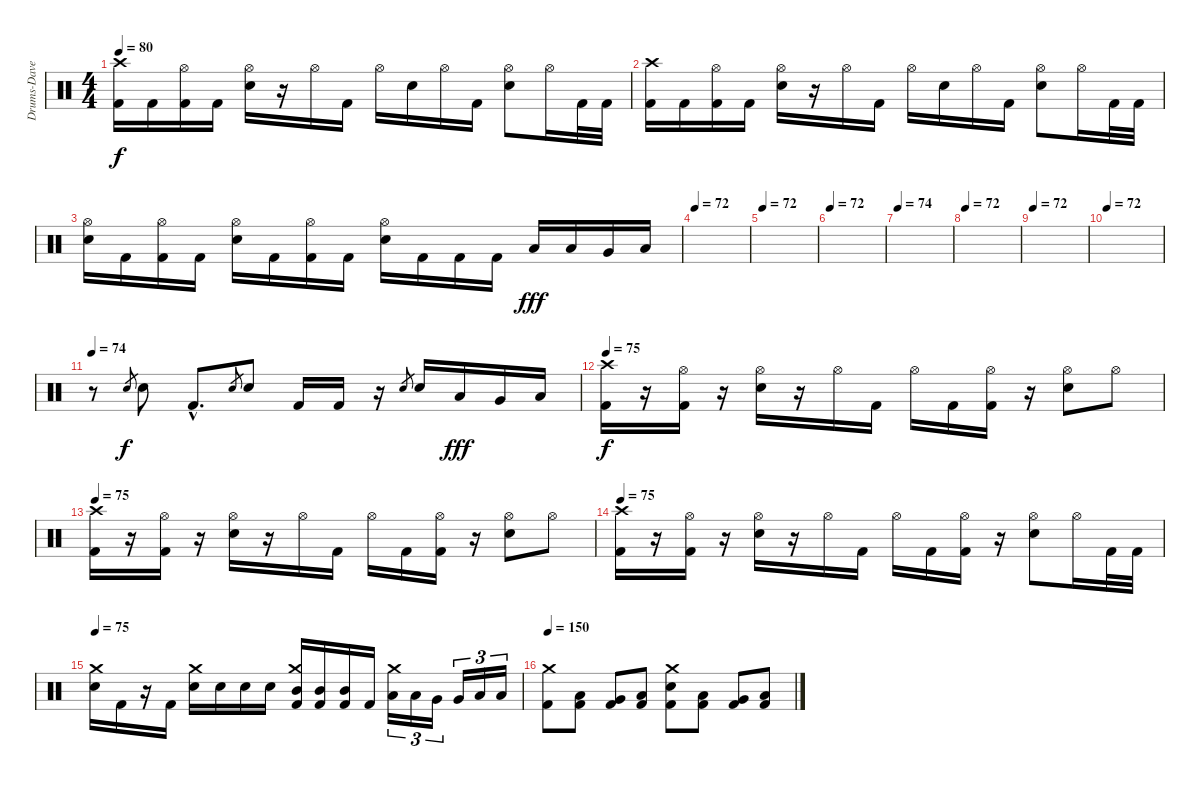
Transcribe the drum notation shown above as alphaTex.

\track ("Drums-Dave McClain-" "Drums-Dave") {instrument percussion}
\staff {score}
\articulation defaults
\ts (4 4)
\tempo 80
\clef neutral
\ks c
("Crash high (hit)" "Kick (hit) 2").16{dy f} "Kick (hit) 2".16 ("Hi-Hat (open)" "Kick (hit) 2").16 "Kick (hit) 2".16 ("Hi-Hat (open)" "Snare (hit) 2").16 r.16 "Hi-Hat (open)".16 "Kick (hit) 2".16 "Hi-Hat (open)".16 "Snare (hit) 2".16 "Hi-Hat (open)".16 "Kick (hit) 2".16 ("Hi-Hat (open)" "Snare (hit) 2").8 "Hi-Hat (open)".16 "Kick (hit) 2".32 "Kick (hit) 2".32 |
("Crash high (hit)" "Kick (hit) 2").16 "Kick (hit) 2".16 ("Hi-Hat (open)" "Kick (hit) 2").16 "Kick (hit) 2".16 ("Hi-Hat (open)" "Snare (hit) 2").16 r.16 "Hi-Hat (open)".16 "Kick (hit) 2".16 "Hi-Hat (open)".16 "Snare (hit) 2".16 "Hi-Hat (open)".16 "Kick (hit) 2".16 ("Hi-Hat (open)" "Snare (hit) 2").8 "Hi-Hat (open)".16 "Kick (hit) 2".32 "Kick (hit) 2".32 |
("Hi-Hat (open)" "Snare (hit) 2").16 "Kick (hit) 2".16 ("Hi-Hat (open)" "Kick (hit) 2").16 "Kick (hit) 2".16 ("Hi-Hat (open)" "Snare (hit) 2").16 "Kick (hit) 2".16 ("Hi-Hat (open)" "Kick (hit) 2").16 "Kick (hit) 2".16 ("Hi-Hat (open)" "Snare (hit) 2").16 "Kick (hit) 2".16 "Kick (hit) 2".16 "Kick (hit) 2".16 "Low Tom (hit)".16{dy fff} "Low Tom (hit)".16 "Very Low Tom (hit)".16 "Low Floor Tom (hit)".16 |
\tempo 72
|
\tempo 72
|
\tempo 72
|
\tempo 74
|
\tempo 72
|
\tempo 72
|
\tempo 72
|
\tempo 74
r.8 "Snare (hit) 2".8{gr dy f} "Snare (hit) 2".8 "Kick (hit) 2"{hac}.8{d} "Snare (hit) 2".8{gr} "Snare (hit) 2".8 "Kick (hit) 2".16 "Kick (hit) 2".16 r.16 "Snare (hit) 2".8{gr} "Snare (hit) 2".16 "Low Tom (hit)".16{dy fff} "Very Low Tom (hit)".16 "Low Floor Tom (hit)".16 |
\tempo 75
("Crash high (hit)" "Kick (hit) 2").16{dy f} r.16 ("Hi-Hat (open)" "Kick (hit) 2").16 r.16 ("Hi-Hat (open)" "Snare (hit) 2").16 r.16 "Hi-Hat (open)".16 "Kick (hit) 2".16 "Hi-Hat (open)".16 "Kick (hit) 2".16 ("Hi-Hat (open)" "Kick (hit) 2").16 r.16 ("Hi-Hat (open)" "Snare (hit) 2").8 "Hi-Hat (open)".8 |
\tempo 75
("Crash high (hit)" "Kick (hit) 2").16 r.16 ("Hi-Hat (open)" "Kick (hit) 2").16 r.16 ("Hi-Hat (open)" "Snare (hit) 2").16 r.16 "Hi-Hat (open)".16 "Kick (hit) 2".16 "Hi-Hat (open)".16 "Kick (hit) 2".16 ("Hi-Hat (open)" "Kick (hit) 2").16 r.16 ("Hi-Hat (open)" "Snare (hit) 2").8 "Hi-Hat (open)".8 |
\tempo 75
("Crash high (hit)" "Kick (hit) 2").16 r.16 ("Hi-Hat (open)" "Kick (hit) 2").16 r.16 ("Hi-Hat (open)" "Snare (hit) 2").16 r.16 "Hi-Hat (open)".16 "Kick (hit) 2".16 "Hi-Hat (open)".16 "Kick (hit) 2".16 ("Hi-Hat (open)" "Kick (hit) 2").16 r.16 ("Hi-Hat (open)" "Snare (hit) 2").8 "Hi-Hat (open)".16 "Kick (hit) 2".32 "Kick (hit) 2".32 |
\tempo 75
("Crash medium (hit)" "Snare (hit) 2").16 "Kick (hit) 2".16 r.16 "Kick (hit) 2".16 ("Crash medium (hit)" "Snare (hit) 2").16 "Snare (hit) 2".16 "Snare (hit) 2".16 "Snare (hit) 2".16 ("Crash medium (hit)" "Mid Tom (hit)" "Kick (hit) 2").16 ("Mid Tom (hit)" "Kick (hit) 2").16 ("Mid Tom (hit)" "Kick (hit) 2").16 "Kick (hit) 2".16 ("Crash medium (hit)" "Low Tom (hit)").16{tu (3 2)} "Low Tom (hit)".16{tu (3 2)} "Very Low Tom (hit)".16{tu (3 2)} "Very Low Tom (hit)".16{tu (3 2)} "Low Floor Tom (hit)".16{tu (3 2)} "Low Floor Tom (hit)".16{tu (3 2)} |
\tempo 150
("Crash medium (hit)" "Kick (hit) 2").8 ("Low Tom (hit)" "Kick (hit) 2").8{balance 0} ("Very Low Tom (hit)" "Kick (hit) 2").8{balance 16} ("Low Floor Tom (hit)" "Kick (hit) 2").8{balance 0} ("Crash medium (hit)" "Snare (hit) 2" "Kick (hit) 2").8{balance 8} ("Low Tom (hit)" "Kick (hit) 2").8{balance 16} ("Very Low Tom (hit)" "Kick (hit) 2").8{balance 0} ("Low Floor Tom (hit)" "Kick (hit) 2").8{balance 16}
